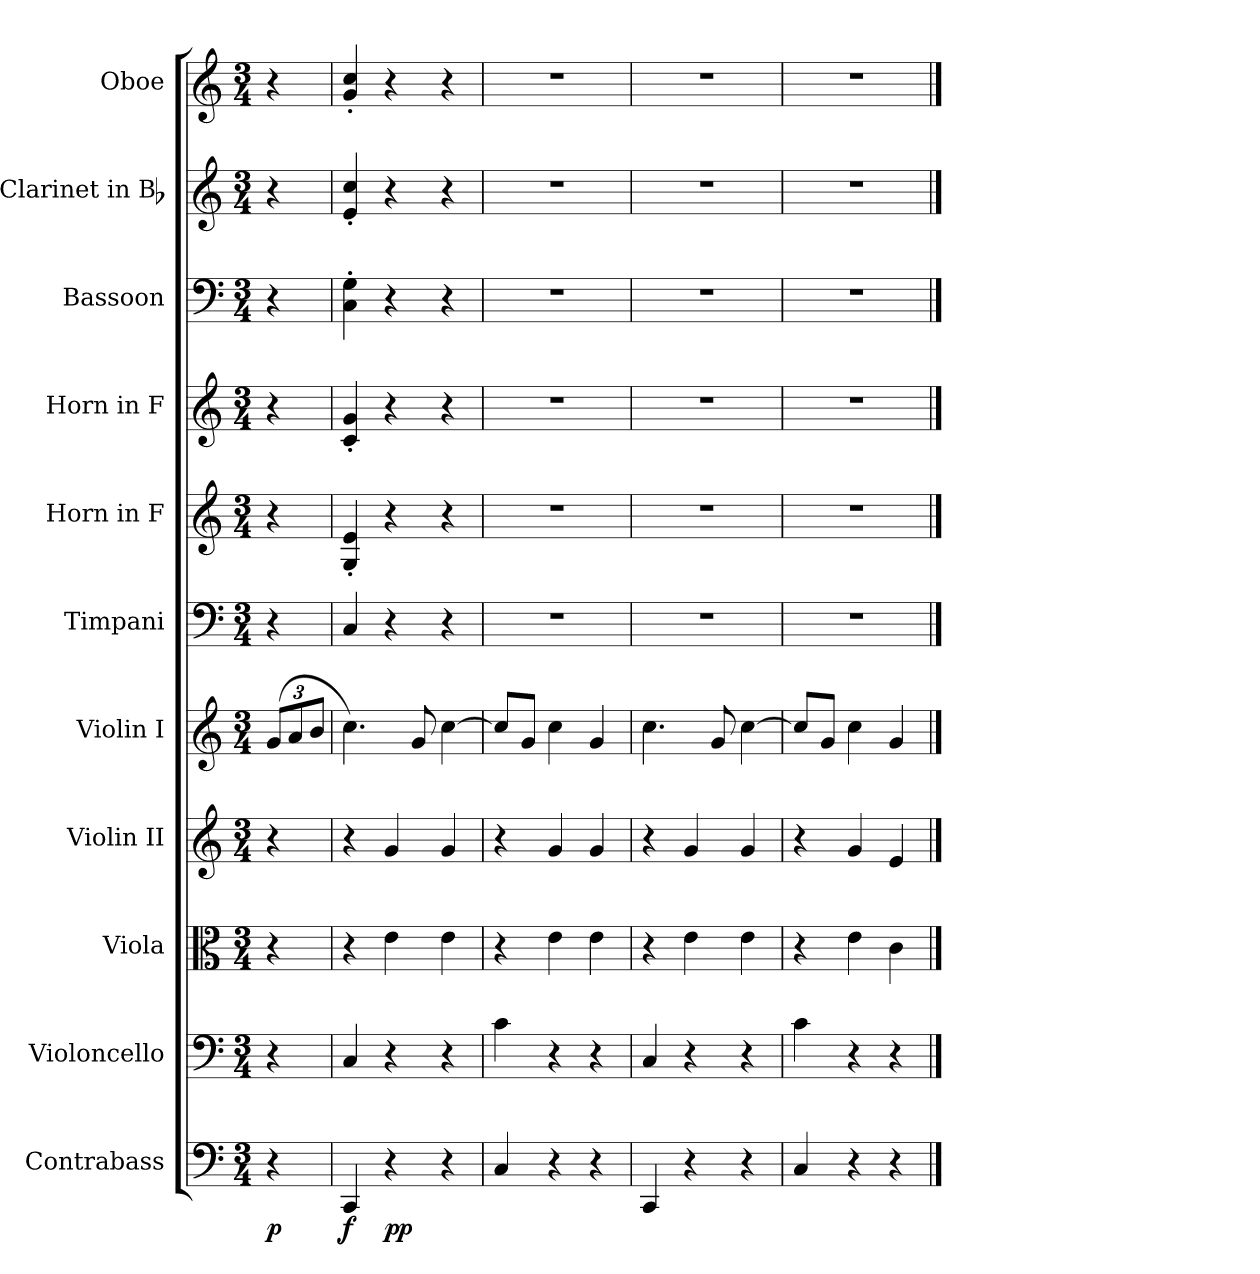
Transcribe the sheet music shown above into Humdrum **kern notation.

**kern	**dynam	**kern	**kern	**kern	**kern	**kern	**kern	**kern	**kern	**kern	**kern
*part11	*part11	*part10	*part9	*part8	*part7	*part6	*part5	*part4	*part3	*part2	*part1
*staff11	*staff11	*staff10	*staff9	*staff8	*staff7	*staff6	*staff5	*staff4	*staff3	*staff2	*staff1
*I"Contrabass	*	*I"Violoncello	*I"Viola	*I"Violin II	*I"Violin I	*I"Timpani	*I"Horn in F	*I"Horn in F	*I"Bassoon	*I"Clarinet in Bb	*I"Oboe
*I'Cb.	*	*I'Vc.	*I'Vla.	*I'Vln. II	*I'Vln. I	*I'Timp.	*I'Hn.	*I'Hn.	*I'Bsn.	*I'Cl.	*I'Ob.
*clefF4	*	*clefF4	*clefC3	*clefG2	*clefG2	*clefF4	*clefG2	*clefG2	*clefF4	*clefG2	*clefG2
*k[]	*	*k[]	*k[]	*k[]	*k[]	*	*k[]	*k[]	*k[]	*k[]	*k[]
*M3/4	*	*M3/4	*M3/4	*M3/4	*M3/4	*M3/4	*M3/4	*M3/4	*M3/4	*M3/4	*M3/4
=	=	=	=	=	=	=	=	=	=	=	=
4r	p	4r	4r	4r	(12gL	4r	4r	4r	4r	4r	4r
.	.	.	.	.	12a	.	.	.	.	.	.
.	.	.	.	.	12bJ	.	.	.	.	.	.
=1	=1	=1	=1	=1	=1	=1	=1	=1	=1	=1	=1
4CC	f	4C	4r	4r	4.cc)	4C	4G' 4e'	4c' 4g'	4C' 4G'	4e' 4cc'	4g' 4cc'
4r	pp	4r	4e	4g	.	4r	4r	4r	4r	4r	4r
.	.	.	.	.	8g	.	.	.	.	.	.
4r	.	4r	4e	4g	[4cc	4r	4r	4r	4r	4r	4r
=2	=2	=2	=2	=2	=2	=2	=2	=2	=2	=2	=2
4C	.	4c	4r	4r	8ccL]	2.r	2.r	2.r	2.r	2.r	2.r
.	.	.	.	.	8gJ	.	.	.	.	.	.
4r	.	4r	4e	4g	4cc	.	.	.	.	.	.
4r	.	4r	4e	4g	4g	.	.	.	.	.	.
=3	=3	=3	=3	=3	=3	=3	=3	=3	=3	=3	=3
4CC	.	4C	4r	4r	4.cc	2.r	2.r	2.r	2.r	2.r	2.r
4r	.	4r	4e	4g	.	.	.	.	.	.	.
.	.	.	.	.	8g	.	.	.	.	.	.
4r	.	4r	4e	4g	[4cc	.	.	.	.	.	.
=4	=4	=4	=4	=4	=4	=4	=4	=4	=4	=4	=4
4C	.	4c	4r	4r	8ccL]	2.r	2.r	2.r	2.r	2.r	2.r
.	.	.	.	.	8gJ	.	.	.	.	.	.
4r	.	4r	4e	4g	4cc	.	.	.	.	.	.
4r	.	4r	4c	4e	4g	.	.	.	.	.	.
==	==	==	==	==	==	==	==	==	==	==	==
*-	*-	*-	*-	*-	*-	*-	*-	*-	*-	*-	*-
